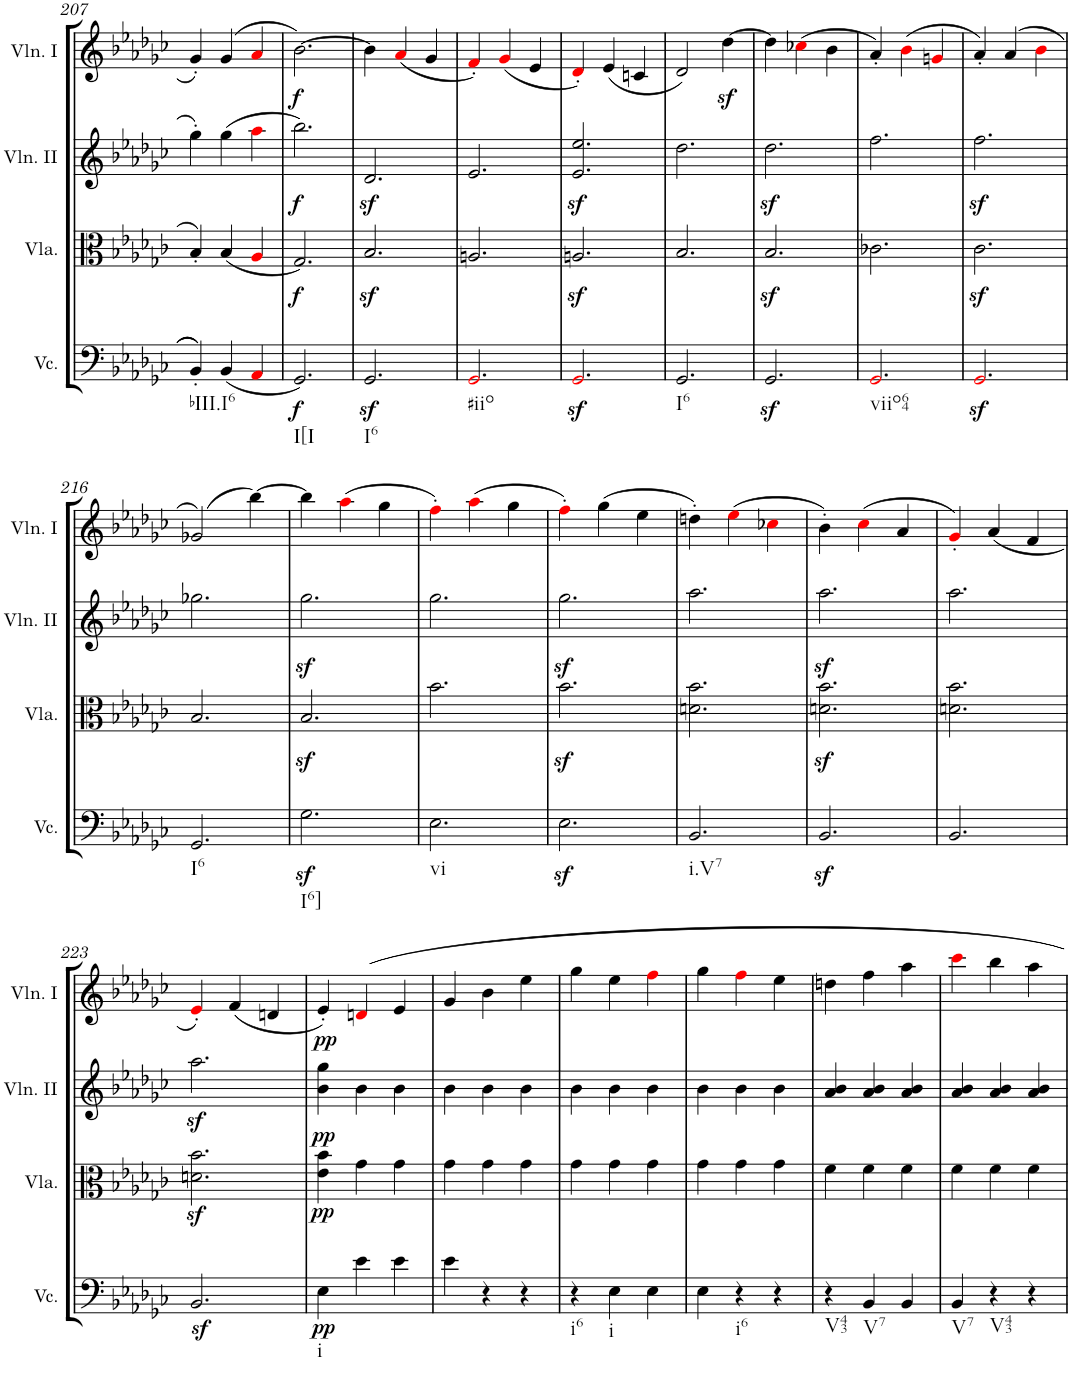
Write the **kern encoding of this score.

**kern	**dynam	**kern	**dynam	**kern	**dynam	**kern	**dynam
*part4	*part4	*part3	*part3	*part2	*part2	*part1	*part1
*staff4	*staff4	*staff3	*staff3	*staff2	*staff2	*staff1	*staff1
*I"Violoncello	*	*I"Viola	*	*I"Violin II	*	*I"Violin I	*
*I'Vc.	*	*I'Vla.	*	*I'Vln. II	*	*I'Vln. I	*
!!LO:PB:g=z
*clefF4	*	*clefC3	*	*clefG2	*	*clefG2	*
*k[b-e-a-d-g-c-]	*	*k[b-e-a-d-g-c-]	*	*k[b-e-a-d-g-c-]	*	*k[b-e-a-d-g-c-]	*
*e-:	*	*e-:	*	*e-:	*	*e-:	*
*M3/4	*	*M3/4	*	*M3/4	*	*M3/4	*
=207	=207	=207	=207	=207	=207	=207	=207
!LO:TX:b:t=bIII.I6	!	!	!	!	!	!	!
4BB-'/	.	4B-'/	.	4gg-'\	.	4g-'/	.
(4BB-/	.	(4B-/	.	(4gg-\	.	(4g-/	.
4AA-i/	.	4A-i/	.	4aa-i\	.	4a-i/	.
=208	=208	=208	=208	=208	=208	=208	=208
!LO:TX:b:t=I[I	!	!	!	!	!	!	!
!	!LO:DY:b	!	!LO:DY:b	!	!LO:DY:b	!	!LO:DY:b
2.GG-/)	f	2.G-/)	f	2.bb-\)	f	[2.b-\)	f
=209	=209	=209	=209	=209	=209	=209	=209
!LO:TX:b:t=I6	!	!	!	!	!	!	!
2.GG-z</	.	2.B-z</	.	2.d-z</	.	4b-\]	.
.	.	.	.	.	.	(4a-i/	.
.	.	.	.	.	.	4g-/	.
=210	=210	=210	=210	=210	=210	=210	=210
!LO:TX:b:t=#iio	!	!	!	!	!	!	!
2.GG-i/	.	2.An/	.	2.e-/	.	4f'i/)	.
.	.	.	.	.	.	(4g-i/	.
.	.	.	.	.	.	4e-/	.
=211	=211	=211	=211	=211	=211	=211	=211
2.GG-z<i/	.	2.Anz</	.	2.e-/z< 2.ee-/z<	.	4d-'i/)	.
.	.	.	.	.	.	(4e-/	.
.	.	.	.	.	.	4cn/	.
=212	=212	=212	=212	=212	=212	=212	=212
!LO:TX:b:t=I6	!	!	!	!	!	!	!
2.GG-/	.	2.B-/	.	2.dd-\	.	2d-/)	.
.	.	.	.	.	.	[4dd-z<\	.
=213	=213	=213	=213	=213	=213	=213	=213
2.GG-z</	.	2.B-z</	.	2.dd-z<\	.	4dd-\]	.
.	.	.	.	.	.	(4cc-Xi\	.
.	.	.	.	.	.	4b-\	.
=214	=214	=214	=214	=214	=214	=214	=214
!LO:TX:b:t=viio64	!	!	!	!	!	!	!
2.GG-i/	.	2.c-X\	.	2.ff\	.	4a-'/)	.
.	.	.	.	.	.	(4b-i\	.
.	.	.	.	.	.	4gni/	.
=215	=215	=215	=215	=215	=215	=215	=215
2.GG-z<i/	.	2.c-z<\	.	2.ffz<\	.	4a-'/)	.
.	.	.	.	.	.	(4a-/	.
.	.	.	.	.	.	4b-i\	.
!!LO:LB:g=z
=216	=216	=216	=216	=216	=216	=216	=216
!LO:TX:b:t=I6	!	!	!	!	!	!	!
2.GG-/	.	2.B-/	.	2.gg-X\	.	(2g-X/)	.
.	.	.	.	.	.	[4bb-\)	.
=217	=217	=217	=217	=217	=217	=217	=217
!LO:TX:b:t=I6]	!	!	!	!	!	!	!
2.G-z<\	.	2.B-z</	.	2.gg-z<\	.	4bb-\]	.
.	.	.	.	.	.	(4aa-i\	.
.	.	.	.	.	.	4gg-\	.
=218	=218	=218	=218	=218	=218	=218	=218
!LO:TX:b:t=vi	!	!	!	!	!	!	!
2.E-\	.	2.b-\	.	2.gg-\	.	4ff'i\)	.
.	.	.	.	.	.	(4aa-i\	.
.	.	.	.	.	.	4gg-\	.
=219	=219	=219	=219	=219	=219	=219	=219
2.E-z<\	.	2.b-z<\	.	2.gg-z<\	.	4ff'i\)	.
.	.	.	.	.	.	(4gg-\	.
.	.	.	.	.	.	4ee-\	.
=220	=220	=220	=220	=220	=220	=220	=220
!LO:TX:b:t=i.V7	!	!	!	!	!	!	!
2.BB-/	.	2.dn\ 2.b-\	.	2.aa-\	.	4ddn'\)	.
.	.	.	.	.	.	(4ee-i\	.
.	.	.	.	.	.	4cc-Xi\	.
=221	=221	=221	=221	=221	=221	=221	=221
2.BB-z</	.	2.dn\z< 2.b-\z<	.	2.aa-z<\	.	4b-'\)	.
.	.	.	.	.	.	(4cc-i\	.
.	.	.	.	.	.	4a-/	.
=222	=222	=222	=222	=222	=222	=222	=222
2.BB-/	.	2.dn\ 2.b-\	.	2.aa-\	.	4g-'i/)	.
.	.	.	.	.	.	(4a-/	.
.	.	.	.	.	.	4f/	.
!!LO:LB:g=z
=223	=223	=223	=223	=223	=223	=223	=223
2.BB-z</	.	2.dn\z< 2.b-\z<	.	2.aa-z<\	.	4e-'i/)	.
.	.	.	.	.	.	(4f/	.
.	.	.	.	.	.	4dn/	.
=224	=224	=224	=224	=224	=224	=224	=224
!LO:TX:b:t=i	!	!	!	!	!	!	!
!	!LO:DY:b	!	!LO:DY:b	!	!LO:DY:b	!	!
!	!	!	!	!	!LO:DY:n=1:a	!	!
4E-\	pp	4e-\ 4b-\	pp	4b-\ 4gg-\	pp pp	4e-'/)	.
4e-\	.	4g-\	.	4b-\	.	4dni/	.
4e-\	.	4g-\	.	4b-\	.	4e-/	.
=225	=225	=225	=225	=225	=225	=225	=225
4e-\	.	4g-\	.	4b-\	.	4g-/	.
4r	.	4g-\	.	4b-\	.	4b-\	.
4r	.	4g-\	.	4b-\	.	4ee-\	.
=226	=226	=226	=226	=226	=226	=226	=226
!LO:TX:b:t=i6	!	!	!	!	!	!	!
4r	.	4g-\	.	4b-\	.	4gg-\	.
!LO:TX:b:t=i	!	!	!	!	!	!	!
4E-\	.	4g-\	.	4b-\	.	4ee-\	.
4E-\	.	4g-\	.	4b-\	.	4ffi\	.
=227	=227	=227	=227	=227	=227	=227	=227
4E-\	.	4g-\	.	4b-\	.	4gg-\	.
!LO:TX:b:t=i6	!	!	!	!	!	!	!
4r	.	4g-\	.	4b-\	.	4ffi\	.
4r	.	4g-\	.	4b-\	.	4ee-\	.
=228	=228	=228	=228	=228	=228	=228	=228
!LO:TX:b:t=V43	!	!	!	!	!	!	!
4r	.	4f\	.	4a-/ 4b-/	.	4ddn\	.
!LO:TX:b:t=V7	!	!	!	!	!	!	!
4BB-/	.	4f\	.	4a-/ 4b-/	.	4ff\	.
4BB-/	.	4f\	.	4a-/ 4b-/	.	4aa-\	.
=229	=229	=229	=229	=229	=229	=229	=229
!LO:TX:b:t=V7	!	!	!	!	!	!	!
4BB-/	.	4f\	.	4a-/ 4b-/	.	4ccc-i\	.
!LO:TX:b:t=V43	!	!	!	!	!	!	!
4r	.	4f\	.	4a-/ 4b-/	.	4bb-\	.
4r	.	4f\	.	4a-/ 4b-/	.	4aa-\	.
=	=	=	=	=	=	=	=
*-	*-	*-	*-	*-	*-	*-	*-
